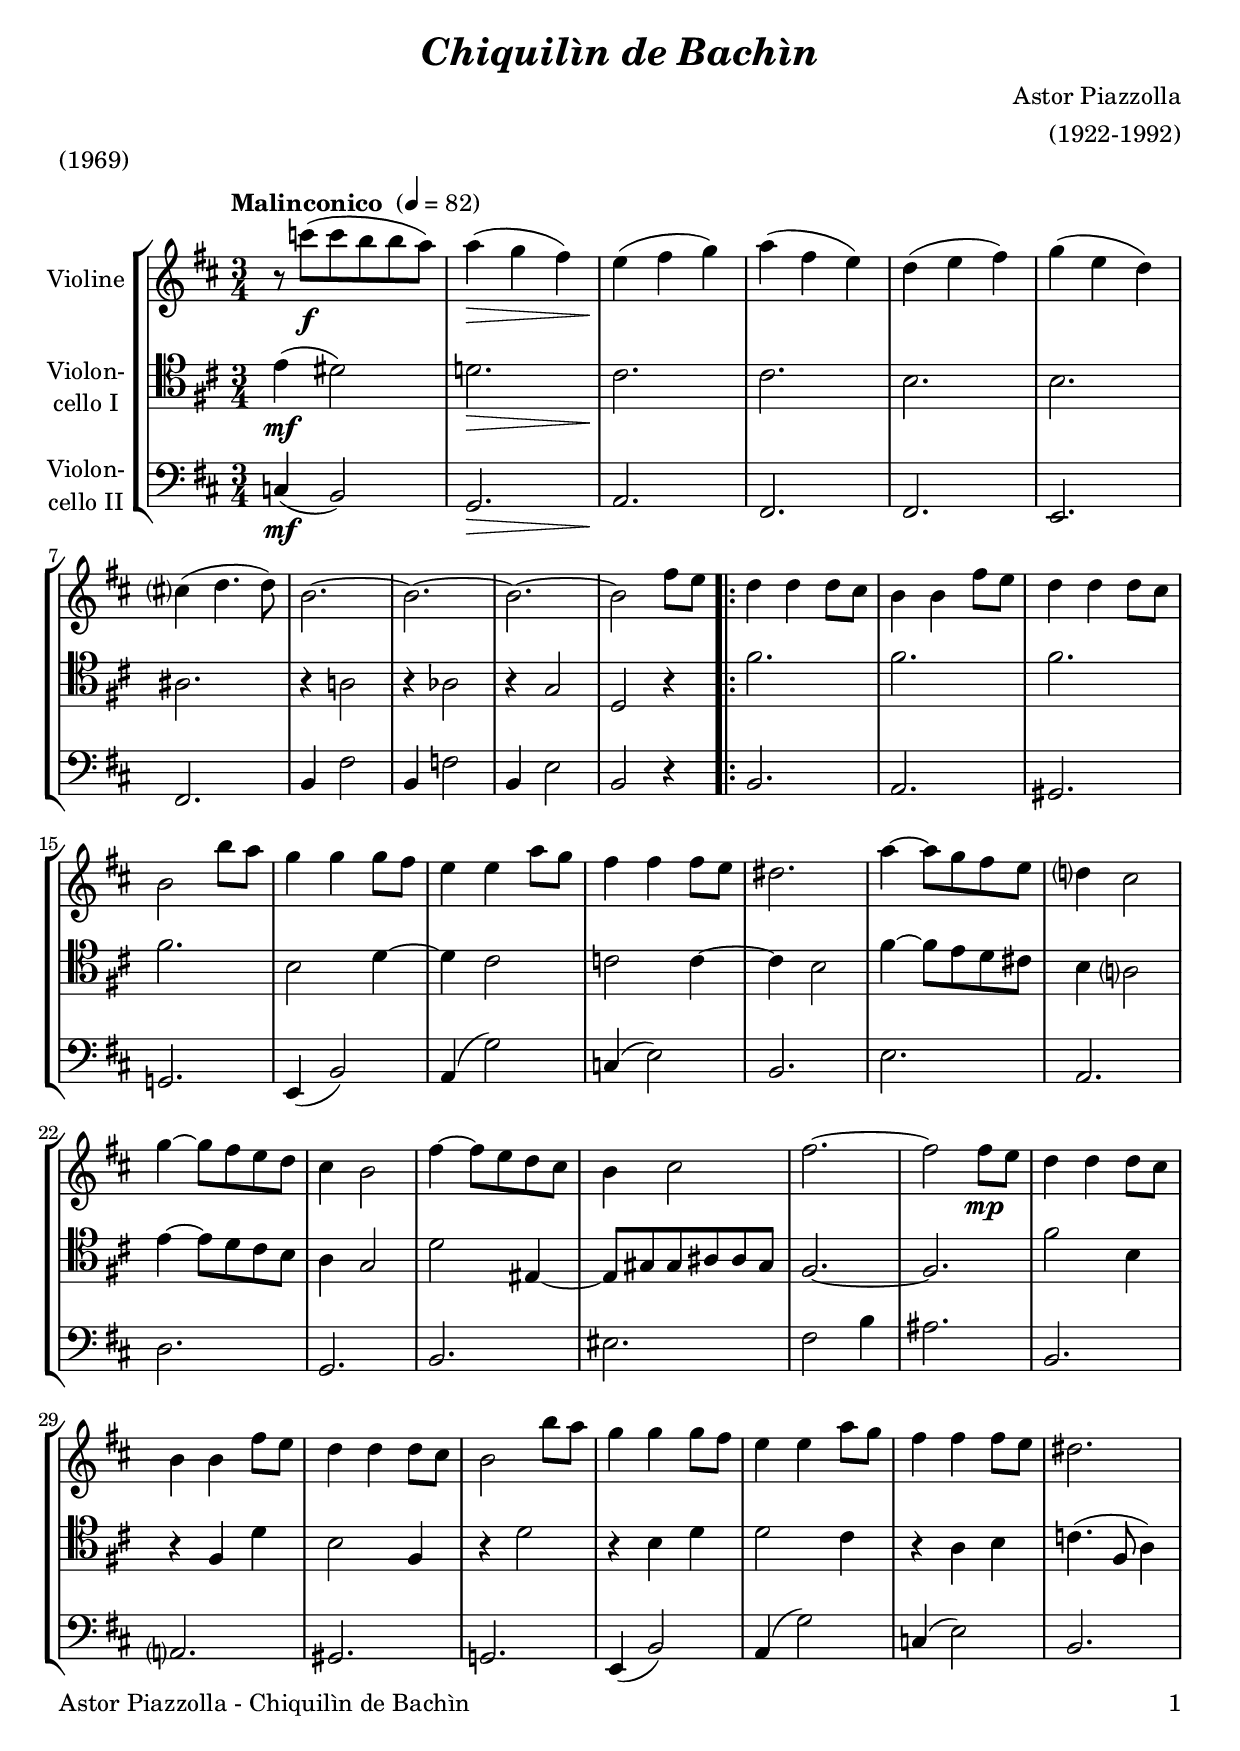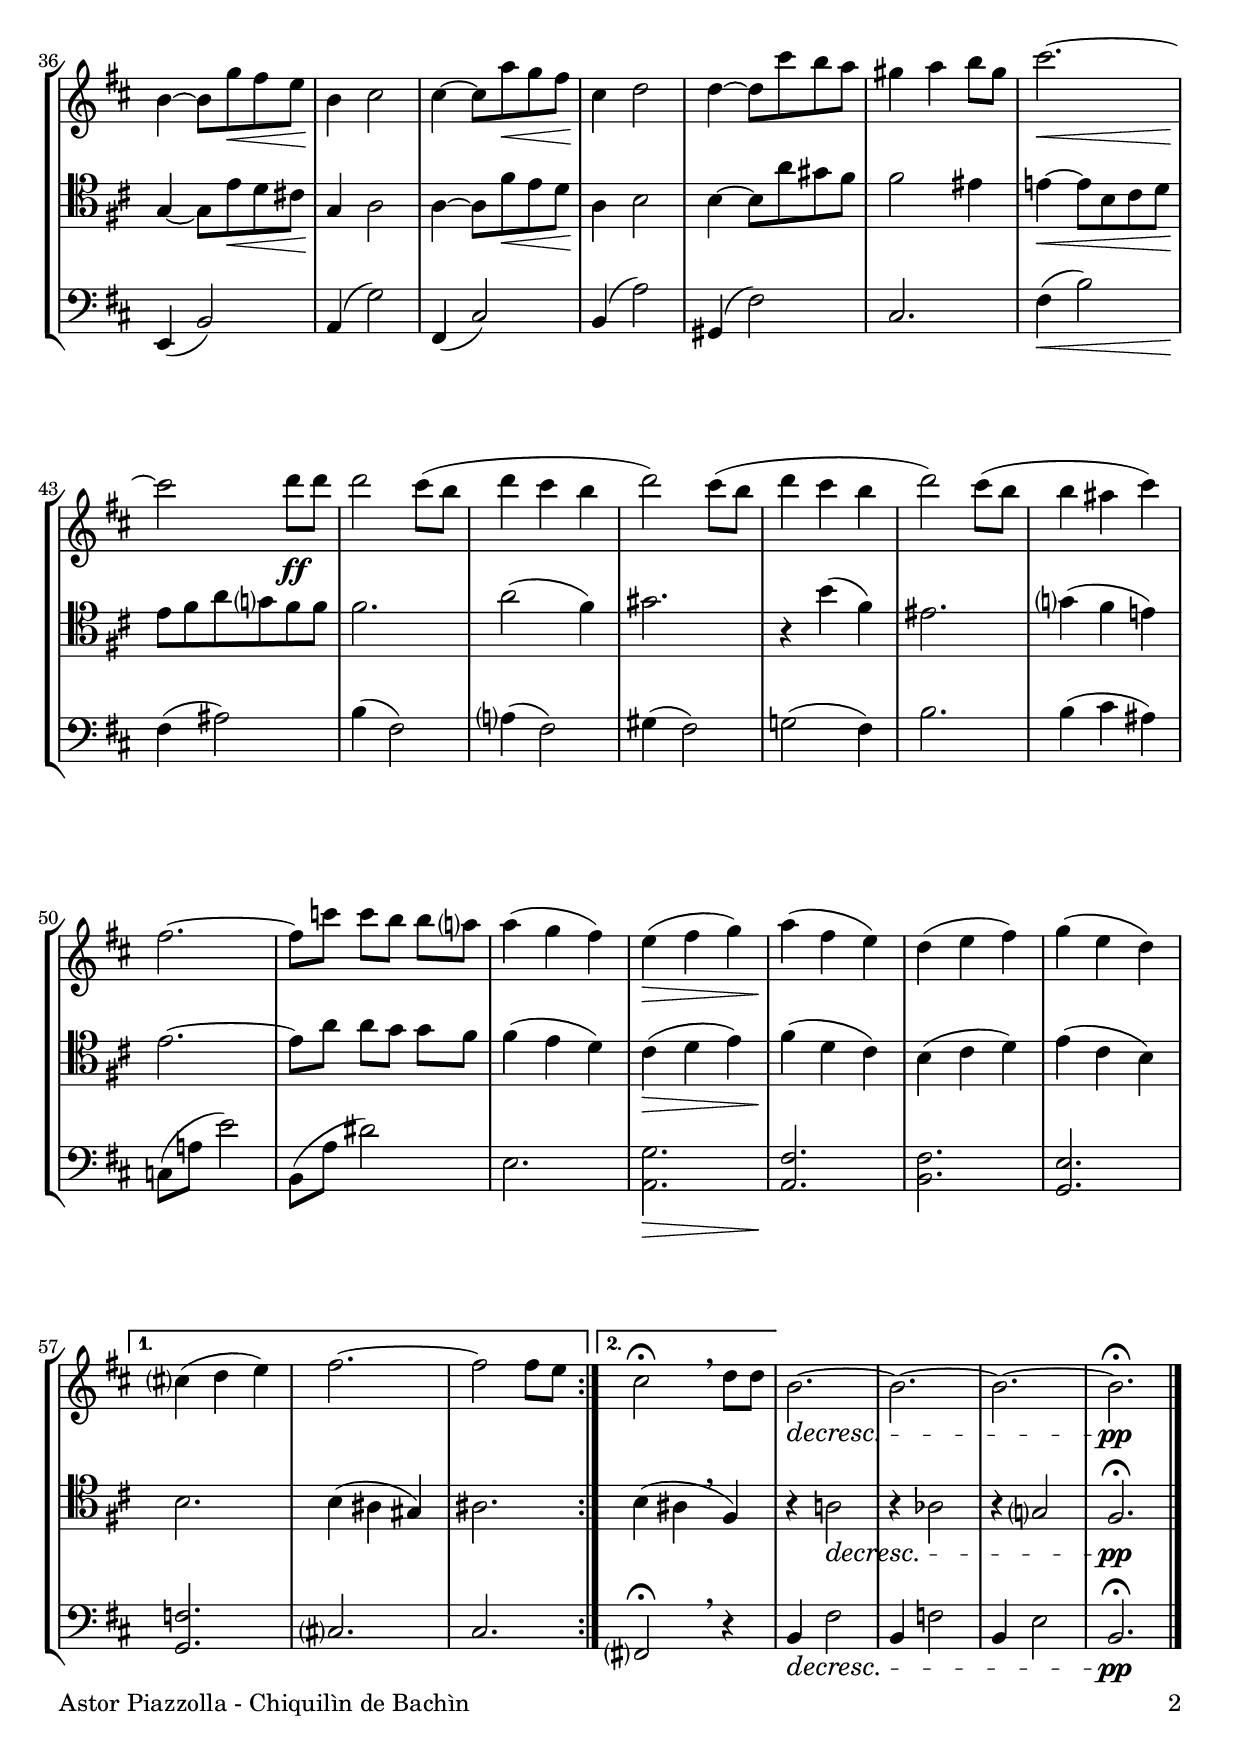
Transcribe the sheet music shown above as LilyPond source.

\version "2.22.0"
\include "deutsch.ly"
  
#(set-global-staff-size 21)

\header {
  title     = \markup \bold \italic "Chiquilìn de Bachìn"
  composer  = "Astor Piazzolla"
  arranger  = "(1922-1992)"
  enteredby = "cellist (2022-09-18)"
  piece     = "(1969)"
}

voiceconsts = {
  \key h \minor
  \time 3/4
  \clef "bass"
%  \numericTimeSignature
  \compressEmptyMeasures
  % Set default beaming for all staves
%  \set Timing.beamExceptions = #'()
%  \set Timing.baseMoment     = #(ly:make-moment 1 4)
%  \set Timing.beatStructure  = #'(1 1 1)
  \tempo "Malinconico " 4=82
}

micl = "clarinet"
mifl = "flute"
miob = "oboe"
mifh = "french horn"
misx = "tenor sax"
mist = "string ensemble 1"
mipz = "pizzicato strings"
mivl = "violin"
miba = "cello"

pdol = \markup { \dynamic p \italic " dolce" }
pori = \mark \markup \box \italic "poco rit."

va = \relative c''' {
  \voiceconsts
  \clef "treble"

  r8 c(\f c h h a)
  a4(\> g fis)
  e(\! fis g)
  a( fis e)
  d( e fis)
  g( e d)
  cis?( d4. d8)
  h2.~
  h~
  h~

  h2 fis'8 e
  \repeat volta 2 {
    d4 d d8 cis
    h4 h fis'8 e
    d4 d d8 cis
    h2 h'8 a
    g4 g g8 fis
    e4 e a8 g
    fis4 fis fis8 e
    dis2.

    a'4~ a8 g fis e
    d?4 cis2
    g'4~ g8 fis e d
    cis4 h2
    fis'4~ fis8 e d cis
    h4 cis2
    fis2.~
    fis2 fis8\mp e

    d4 d d8 cis
    h4 h fis'8 e
    d4 d d8 cis
    h2 h'8 a
    g4 g g8 fis
    e4 e a8 g
    fis4 fis fis8 e
    dis2.

    h4~ h8 g'\< fis e
    h4\! cis2
    cis4~ cis8 a'\< g fis
    cis4\! d2
    d4~ d8 cis' h a
    gis4 a h8 gis
    cis2.~\<
    cis2\! d8\ff d

    d2 cis8( h
    d4 cis h
    d2) cis8( h
    d4 cis h
    d2) cis8( h
    h4 ais cis)

    fis,2.~
    fis8 c' c[ h] h a?
    a4( g fis)
    e(\> fis g)
    a(\! fis e)
    d( e fis)
    g( e d)
  }
  \alternative {
    { cis?( d e) | fis2.~ | fis2 fis8 e }
    { cis2\fermata \breathe d8 d }
  }
  h2.~\decresc
  h~
  h~
  h\fermata\pp \bar "|."
}

vb = \relative c' {
  \voiceconsts
  \clef "tenor"

  e4(\mf dis2)
  d!2.\>
  cis\!
  cis
  h
  h
  ais
  r4 a!2
  r4 as2
  r4 g2

  d r4
  \repeat volta 2 {
    fis'2.
    fis
    fis
    fis
    h,2 d4~
    d cis2
    c c4~
    c h2

    fis'4~ fis8 e d cis!
    h4 a?2
    e'4~ e8 d cis h
    a4 g2
    d' eis,4~
    eis8 gis gis ais ais gis
    fis2.~
    fis

    fis'2 h,4
    r fis d'
    h2 fis4
    r d'2
    r4 h d
    d2 cis4
    r a h
    c4.( fis,8 a4)

    g~ g8 e'\< d cis!
    g4\! a2
    a4~ a8 fis'\< e d
    a4\! h2
    h4~ h8 a' gis fis
    fis2 eis4
    e!~\< e8 h cis d
    e\! fis a g? fis fis

    fis2.
    a2( fis4)
    gis2.
    r4 h( fis)
    eis2.
    g?4( fis e!)

    e2.~
    e8 a a[ g] g fis
    fis4( e d)
    cis(\> d e)
    fis(\! d cis)
    h( cis d)
    e( cis h)
  }
  \alternative {
    { h2. | h4( ais gis) | ais2. }
    { h4( ais \breathe fis) }
  }
  r a!2\decresc
  r4 as2
  r4 g?2
  fis2.\fermata\pp \bar "|."
}

vc = \relative c {
  \voiceconsts

  c4(\mf h2)
  g2.\>
  a\!
  fis
  fis
  e
  fis
  h4 fis'2
  h,4 f'2
  h,4 e2

  h r4
  \repeat volta 2 {
    h2.
    a
    gis
    g!
    e4( h'2)
    a4( g'2)
    c,4( e2)
    h2.

    e
    a,
    d
    g,
    h
    eis
    fis2 h4
    ais2.

    h,
    a?
    gis
    g!
    e4( h'2)
    a4( g'2)
    c,4( e2)
    h2.

    e,4( h'2)
    a4( g'2)
    fis,4( cis'2)
    h4( a'2)
    gis,4( fis'2)
    cis2.
    fis4(\< h2)
    fis4(\! ais2)

    h4( fis2)
    a?4( fis2)
    gis4( fis2)
    g!( fis4)
    h2.
    h4( cis ais)

    c,8( a'! e'2)
    h,8( a' dis2)
    e,2.
    <a, g'>\>
    <a fis'>\!
    <h fis'>
    <g e'>
  }
  \alternative {
    { <g f'> | cis? | cis }
    { fis,?2\fermata \breathe r4 }
  }
  h\decresc fis'2
  h,4 f'2
  h,4 e2
  h2.\fermata\pp \bar "|."
}


music = \new StaffGroup <<
      \new Staff {
	\set Staff.midiInstrument = \mivl
	\set Staff.instrumentName = \markup \center-column { "Violine" }
	\transpose h h { \va }
      }

      \new Staff {
	\set Staff.midiInstrument = \miba
	\set Staff.instrumentName = \markup \center-column { "Violon-" "cello I" }
	\transpose h h { \vb }
      }

      \new Staff {
	\set Staff.midiInstrument = \miba
	\set Staff.instrumentName = \markup \center-column { "Violon-" "cello II" }
	\transpose h h { \vc }
      }
>>

\book {
   \paper {
    print-page-number = ##t
    print-first-page-number = ##t
    ragged-last-bottom = ##f
    oddHeaderMarkup = \markup \null
    evenHeaderMarkup = \markup \null
    oddFooterMarkup = \markup {
      \fill-line {
        \on-the-fly #print-page-number-check-first
        "Astor Piazzolla - Chiquilìn de Bachìn" \fromproperty #'page:page-number-string
      }
    }
    evenFooterMarkup = \oddFooterMarkup
  } \score {
    \music
    \layout {}
  }

  \score {
    \unfoldRepeats \music

    \midi {
      \context {
        \Score
      }
    }
  }
}